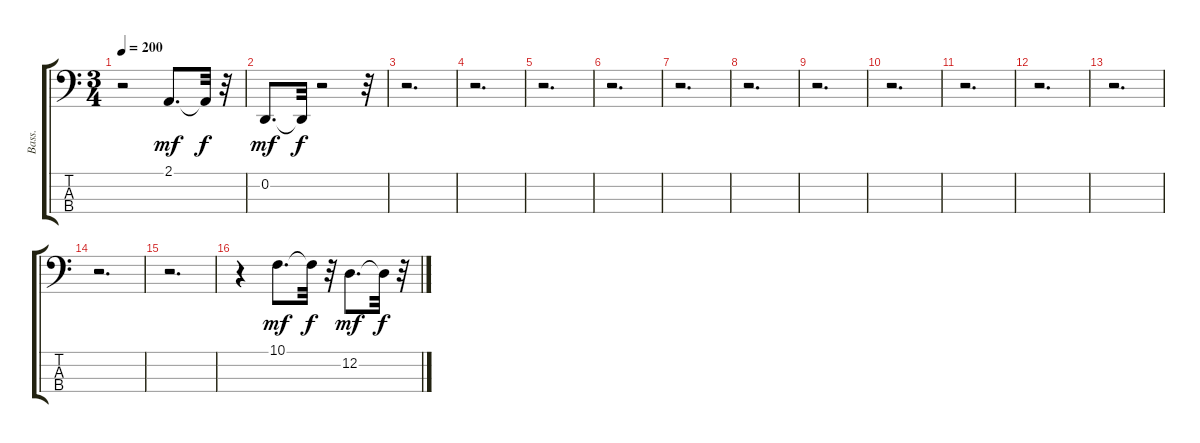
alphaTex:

\track ("Bass." "Bass.") {instrument pizzicatostrings}
\staff {score tabs}
\tuning (G2 D2 A1 E1) {hide}
\ts (3 4)
\tempo 200
\clef f4
\ks c
r.2{dy f} 2.1.8{d dy mf instrument pizzicatostrings} 2.1{t}.32{dy f} r.32 |
0.2.8{d dy mf} 0.2{t}.32{dy f} r.2 r.32 |
r.2{d} |
r.2{d} |
r.2{d} |
r.2{d} |
r.2{d} |
r.2{d} |
r.2{d} |
r.2{d} |
r.2{d} |
r.2{d} |
r.2{d} |
r.2{d} |
r.2{d} |
r.4 10.1.8{d dy mf} 10.1{t}.32{dy f} r.32 12.2.8{d dy mf} 12.2{t}.32{dy f} r.32
